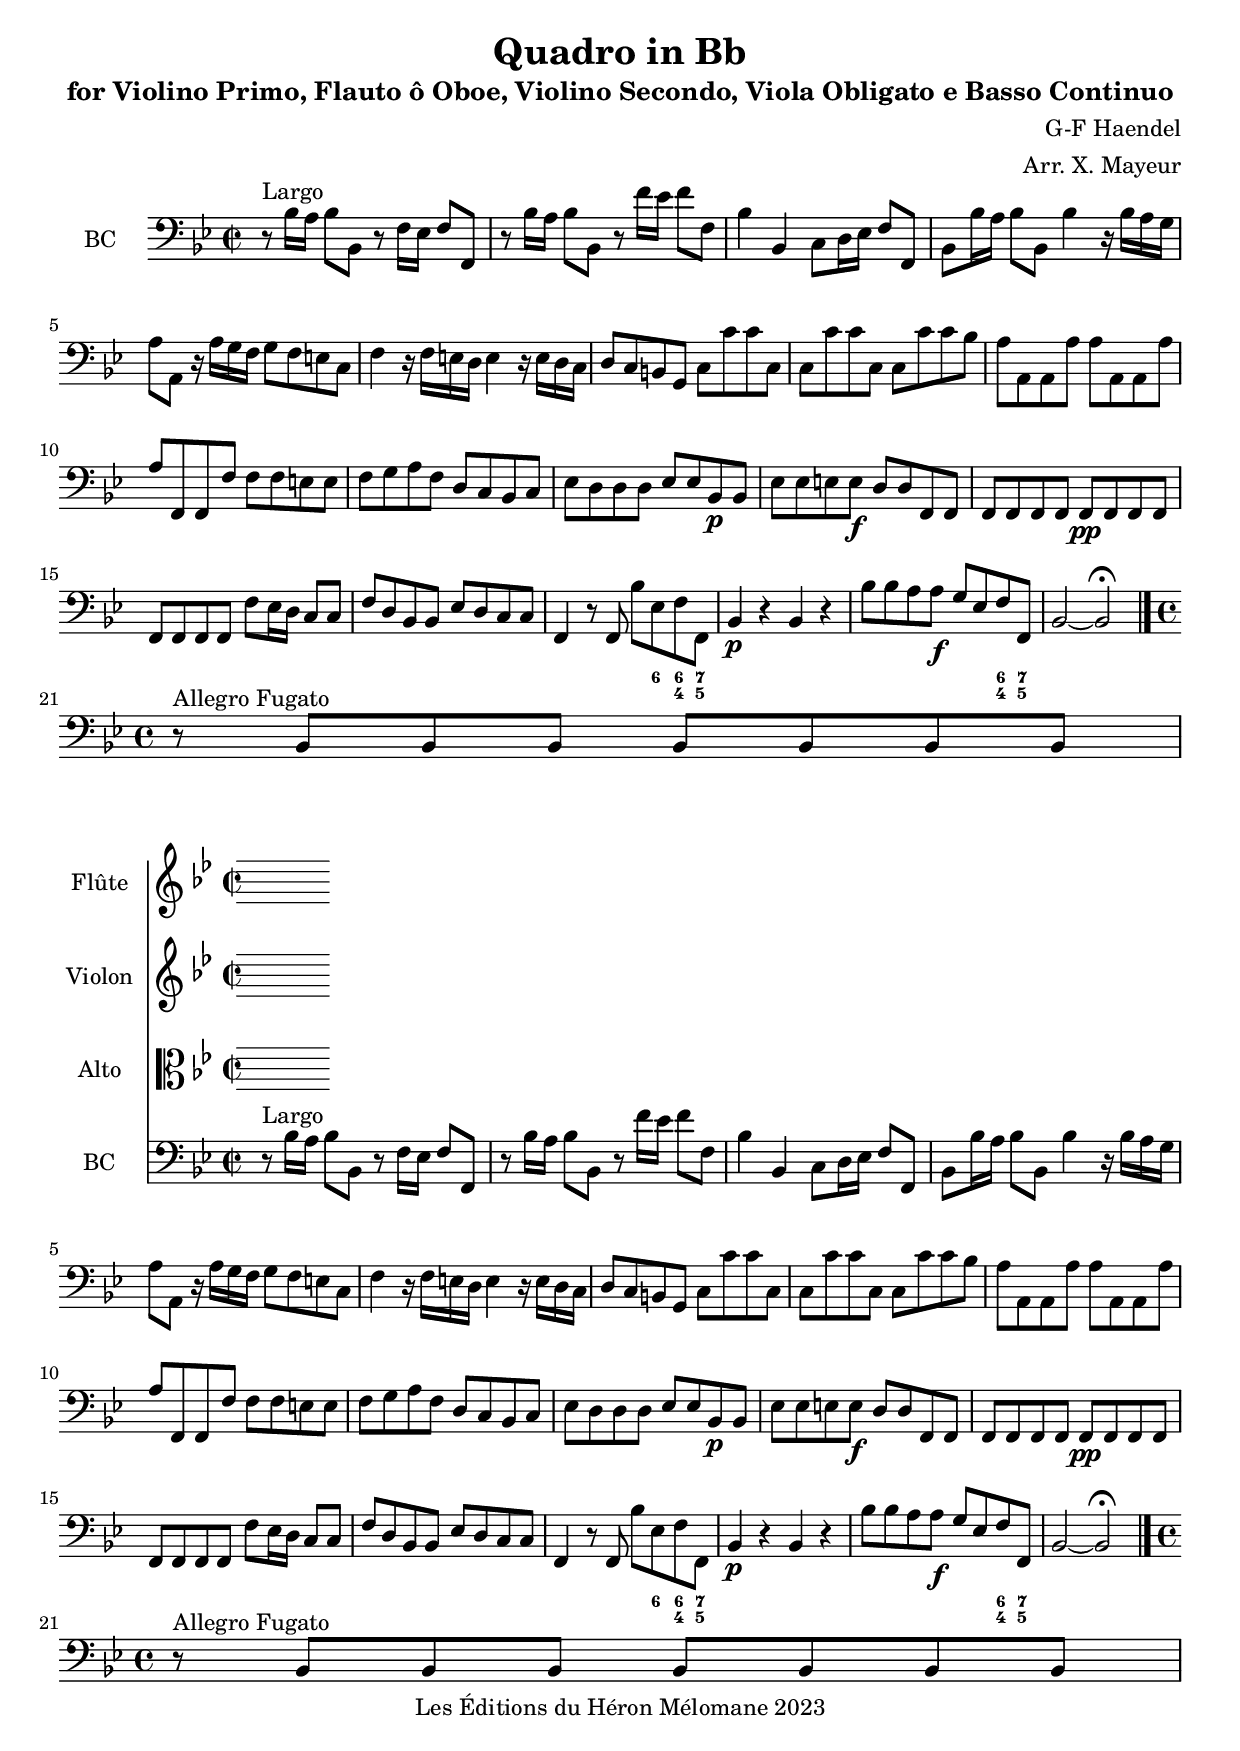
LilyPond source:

\version "2.24.2"

\header {
  title = "Quadro in Bb"
  subtitle = "for Violino Primo, Flauto ô Oboe, Violino Secondo, Viola Obligato e Basso Continuo"
  composer = "G-F Haendel"
  arranger = "Arr. X. Mayeur"
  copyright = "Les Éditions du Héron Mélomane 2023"
}

\paper {
  #(set-paper-size "a4")
}

global = {
  \key bes \major
  \time 2/2
}

flute = \relative c'' {
  \global
  % En avant la musique.

}

violin = \relative c'' {
  \global
  % En avant la musique.

}

viola = \relative c' {
  \global
  % En avant la musique.

}

\version "2.24.2"
% TO REMOVE WHEN DONE
global = {
  \key bes \major
  \time 2/2
}

cello = \relative c' {
  \global
  % En avant la musique.
  r8^"Largo" bes16 [a] bes8 bes, r f'16 [es] f8 f,|r bes'16[a] bes8 bes, r f''16[es]  f8 f,| bes4 bes, c8 [d16 es]  f8 f,|
  bes8 [bes'16 a] bes8 bes, bes'4 r16 bes16 a g | a8 a, r16 a' g f g8 f e c|
  f4 r16 f16 e d e4 r16 e d c| d8 c b g c c' c c,| c c' c c, c c' c bes| a a, a a' a a, a a'|
  a f, f f' f f e e | f g a f d c bes c|
  es d d d es es bes\p bes| es es e e\f d d f, f| f f f f
  f\pp f f f | f f f f f' [es16 d] c8 c | f d bes bes es d c c|
  f,4 r8 f bes' es, f f,| bes4\p r bes r | bes'8 bes a a\f g es f f,| bes2~bes\fermata\bar "|."


  \break

  \time 4/4
  r8^"Allegro Fugato" bes bes bes bes bes bes bes |


}


figBass = \figuremode {
  \global
  % Ajouter des chiffrages ici.
  <_>1*16 <_>8*5 <6>8 <6 4> <7 5><_>4*7 <6 4>8 <7 5>

}


% TO REMOVE WHEN DONE
celloPart = \new Staff \with {
  instrumentName = "BC"
  midiInstrument = "violoncello"
} {\clef bass \cello}

bassFiguresPart = \new FiguredBass \figBass




\score {
  <<

    \celloPart
    \bassFiguresPart
  >>
  \layout { }
  \midi {
    \tempo 4=100
  }
}




flutePart = \new Staff \with {
  instrumentName = "Flûte"
  midiInstrument = "flute"
} \flute

violinPart = \new Staff \with {
  instrumentName = "Violon"
  midiInstrument = "violin"
} \violin

violaPart = \new Staff \with {
  instrumentName = "Alto"
  midiInstrument = "viola"
} { \clef alto \viola }

celloPart = \new Staff \with {
  instrumentName = "BC"
  midiInstrument = "violoncello"
} {\clef bass \cello}

bassFiguresPart = \new FiguredBass \figBass

\score {
  <<
    \flutePart
    \violinPart
    \violaPart
    \celloPart
    \bassFiguresPart
  >>
  \layout { }
  \midi {
    \tempo 4=100
  }
}
